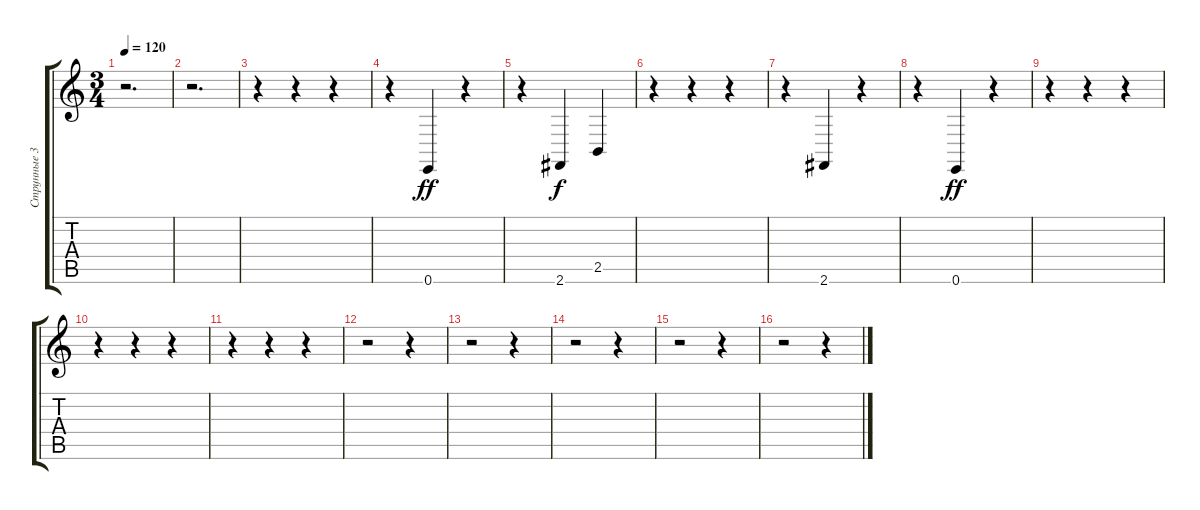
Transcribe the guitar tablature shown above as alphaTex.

\track ("Струнные 3" "Струнные 3") {instrument stringensemble1}
\staff {score tabs}
\tuning (E4 B3 G3 D3 A2 E2) {hide}
\ts (3 4)
\tempo 120
\clef g2
\ks c
r.2{d dy f} |
r.2{d} |
r.4 r.4 r.4 |
r.4 0.6.4{dy ff} r.4 |
r.4 2.6.4{dy f} 2.5.4 |
r.4 r.4 r.4 |
r.4 2.6.4 r.4 |
r.4 0.6.4{dy ff} r.4 |
r.4 r.4 r.4 |
r.4 r.4 r.4 |
r.4 r.4 r.4 |
r.2 r.4 |
r.2 r.4 |
r.2 r.4 |
r.2 r.4 |
r.2 r.4
